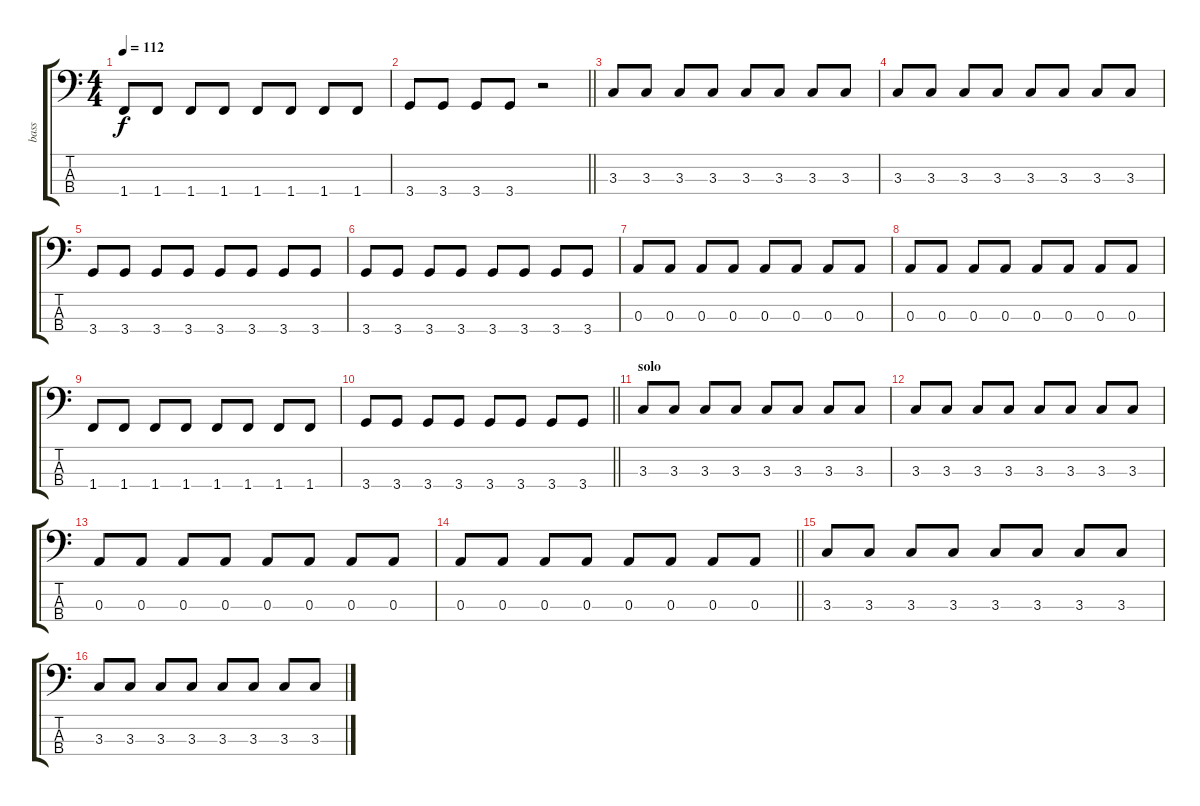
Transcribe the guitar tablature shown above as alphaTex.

\track ("bass" "bass") {instrument electricbasspick}
\staff {score tabs}
\tuning (G2 D2 A1 E1) {hide}
\ts (4 4)
\tempo 112
\clef f4
\ks c
1.4.8{dy f} 1.4.8 1.4.8 1.4.8 1.4.8 1.4.8 1.4.8 1.4.8 |
\barLineRight lightlight
3.4.8 3.4.8 3.4.8 3.4.8 r.2 |
3.3.8 3.3.8 3.3.8 3.3.8 3.3.8 3.3.8 3.3.8 3.3.8 |
3.3.8 3.3.8 3.3.8 3.3.8 3.3.8 3.3.8 3.3.8 3.3.8 |
3.4.8 3.4.8 3.4.8 3.4.8 3.4.8 3.4.8 3.4.8 3.4.8 |
3.4.8 3.4.8 3.4.8 3.4.8 3.4.8 3.4.8 3.4.8 3.4.8 |
0.3.8 0.3.8 0.3.8 0.3.8 0.3.8 0.3.8 0.3.8 0.3.8 |
0.3.8 0.3.8 0.3.8 0.3.8 0.3.8 0.3.8 0.3.8 0.3.8 |
1.4.8 1.4.8 1.4.8 1.4.8 1.4.8 1.4.8 1.4.8 1.4.8 |
\barLineRight lightlight
3.4.8 3.4.8 3.4.8 3.4.8 3.4.8 3.4.8 3.4.8 3.4.8 |
\section ("" "solo")
3.3.8 3.3.8 3.3.8 3.3.8 3.3.8 3.3.8 3.3.8 3.3.8 |
3.3.8 3.3.8 3.3.8 3.3.8 3.3.8 3.3.8 3.3.8 3.3.8 |
0.3.8 0.3.8 0.3.8 0.3.8 0.3.8 0.3.8 0.3.8 0.3.8 |
\barLineRight lightlight
0.3.8 0.3.8 0.3.8 0.3.8 0.3.8 0.3.8 0.3.8 0.3.8 |
3.3.8 3.3.8 3.3.8 3.3.8 3.3.8 3.3.8 3.3.8 3.3.8 |
3.3.8 3.3.8 3.3.8 3.3.8 3.3.8 3.3.8 3.3.8 3.3.8
